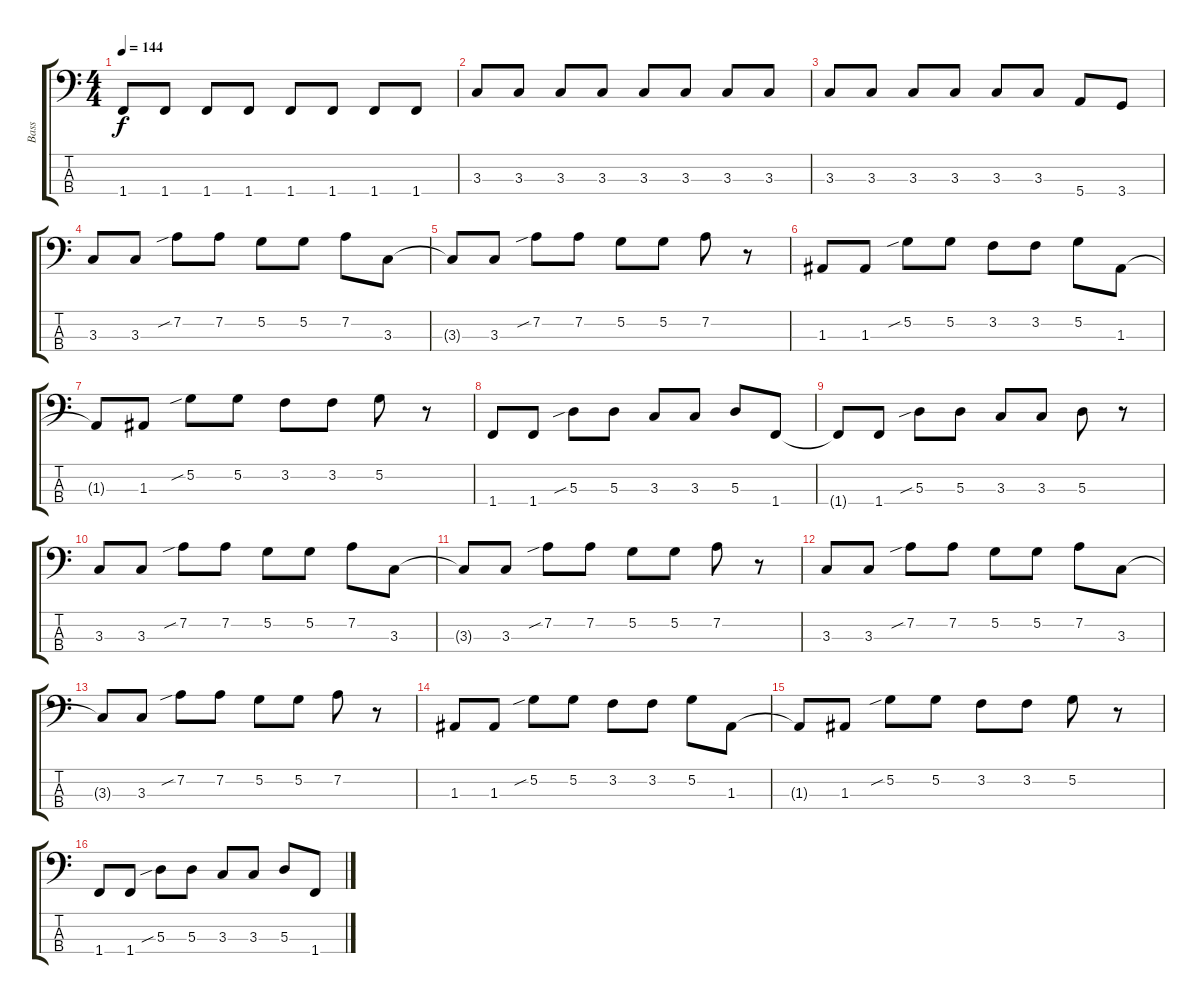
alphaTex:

\track ("Bass" "Bass") {instrument electricbasspick}
\staff {score tabs}
\tuning (G2 D2 A1 E1) {hide}
\ts (4 4)
\tempo 144
\clef f4
\ks c
1.4.8{dy f} 1.4.8 1.4.8 1.4.8 1.4.8 1.4.8 1.4.8 1.4.8 |
3.3.8 3.3.8 3.3.8 3.3.8 3.3.8 3.3.8 3.3.8 3.3.8 |
3.3.8 3.3.8 3.3.8 3.3.8 3.3.8 3.3.8 5.4.8 3.4.8 |
3.3.8 3.3.8 7.2{sib}.8 7.2.8 5.2.8 5.2.8 7.2.8 3.3.8 |
3.3{t}.8 3.3.8 7.2{sib}.8 7.2.8 5.2.8 5.2.8 7.2.8 r.8 |
1.3.8 1.3.8 5.2{sib}.8 5.2.8 3.2.8 3.2.8 5.2.8 1.3.8 |
1.3{t}.8 1.3.8 5.2{sib}.8 5.2.8 3.2.8 3.2.8 5.2.8 r.8 |
1.4.8 1.4.8 5.3{sib}.8 5.3.8 3.3.8 3.3.8 5.3.8 1.4.8 |
1.4{t}.8 1.4.8 5.3{sib}.8 5.3.8 3.3.8 3.3.8 5.3.8 r.8 |
3.3.8 3.3.8 7.2{sib}.8 7.2.8 5.2.8 5.2.8 7.2.8 3.3.8 |
3.3{t}.8 3.3.8 7.2{sib}.8 7.2.8 5.2.8 5.2.8 7.2.8 r.8 |
3.3.8 3.3.8 7.2{sib}.8 7.2.8 5.2.8 5.2.8 7.2.8 3.3.8 |
3.3{t}.8 3.3.8 7.2{sib}.8 7.2.8 5.2.8 5.2.8 7.2.8 r.8 |
1.3.8 1.3.8 5.2{sib}.8 5.2.8 3.2.8 3.2.8 5.2.8 1.3.8 |
1.3{t}.8 1.3.8 5.2{sib}.8 5.2.8 3.2.8 3.2.8 5.2.8 r.8 |
1.4.8 1.4.8 5.3{sib}.8 5.3.8 3.3.8 3.3.8 5.3.8 1.4.8
